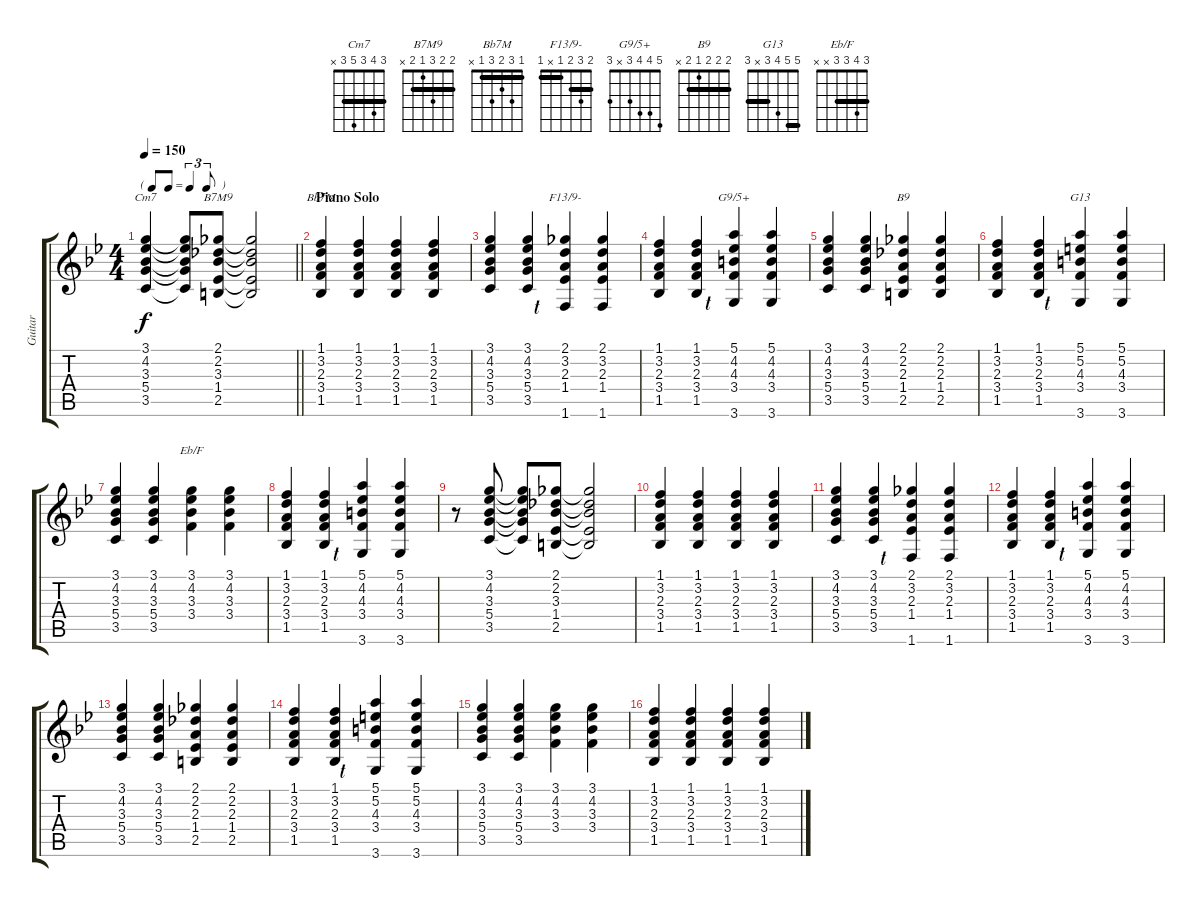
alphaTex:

\track ("Guitar" "Guitar") {instrument acousticguitarnylon}
\staff {score tabs}
\tuning (E4 B3 G3 D3 A2 E2) {hide}
\chord ("Cm7" 3 4 3 5 3 x) {barre 3}
\chord ("B7M9" 2 2 3 1 2 x) {barre 2}
\chord ("Bb7M" 1 3 2 3 1 x) {barre 1}
\chord ("F13/9-" 2 3 2 1 x 1) {barre (1 2)}
\chord ("G9/5+" 5 4 4 3 x 3)
\chord ("B9" 2 2 2 1 2 x) {barre 2}
\chord ("G13" 5 5 4 3 x 3) {barre (3 5)}
\chord ("Eb/F" 3 4 3 3 x x) {barre 3}
\ts (4 4)
\tf triplet8th
\tempo 150
\clef g2
\barLineRight lightlight
\ks bb
(3.1 4.2 3.3 5.4 3.5).4{ch "Cm7" dy f} (3.1{t} 4.2{t} 3.3{t} 5.4{t} 3.5{t}).8 (2.1 2.2 3.3 1.4 2.5).8{ch "B7M9"} (2.1{t} 2.2{t} 3.3{t} 1.4{t} 2.5{t}).2 |
\section ("" "Piano Solo")
(1.1 3.2 2.3 3.4 1.5).4{ch "Bb7M"} (1.1 3.2 2.3 3.4 1.5).4 (1.1 3.2 2.3 3.4 1.5).4 (1.1 3.2 2.3 3.4 1.5).4 |
(3.1 4.2 3.3 5.4 3.5).4 (3.1 4.2 3.3 5.4 3.5).4 (2.1 3.2 2.3 1.4 1.6{lf 1}).4{ch "F13/9-"} (2.1 3.2 2.3 1.4 1.6).4 |
(1.1 3.2 2.3 3.4 1.5).4 (1.1 3.2 2.3 3.4 1.5).4 (5.1 4.2 4.3 3.4 3.6{lf 1}).4{ch "G9/5+"} (5.1 4.2 4.3 3.4 3.6).4 |
(3.1 4.2 3.3 5.4 3.5).4 (3.1 4.2 3.3 5.4 3.5).4 (2.1 2.2 2.3 1.4 2.5).4{ch "B9"} (2.1 2.2 2.3 1.4 2.5).4 |
(1.1 3.2 2.3 3.4 1.5).4 (1.1 3.2 2.3 3.4 1.5).4 (5.1 5.2 4.3 3.4 3.6{lf 1}).4{ch "G13"} (5.1 5.2 4.3 3.4 3.6).4 |
(3.1 4.2 3.3 5.4 3.5).4 (3.1 4.2 3.3 5.4 3.5).4 (3.1 4.2 3.3 3.4).4{ch "Eb/F"} (3.1 4.2 3.3 3.4).4 |
(1.1 3.2 2.3 3.4 1.5).4 (1.1 3.2 2.3 3.4 1.5).4 (5.1 4.2 4.3 3.4 3.6{lf 1}).4 (5.1 4.2 4.3 3.4 3.6).4 |
r.8 (3.1 4.2 3.3 5.4 3.5).8 (3.1{t} 4.2{t} 3.3{t} 5.4{t} 3.5{t}).8 (2.1 2.2 3.3 1.4 2.5).8 (2.1{t} 2.2{t} 3.3{t} 1.4{t} 2.5{t}).2 |
(1.1 3.2 2.3 3.4 1.5).4 (1.1 3.2 2.3 3.4 1.5).4 (1.1 3.2 2.3 3.4 1.5).4 (1.1 3.2 2.3 3.4 1.5).4 |
(3.1 4.2 3.3 5.4 3.5).4 (3.1 4.2 3.3 5.4 3.5).4 (2.1 3.2 2.3 1.4 1.6{lf 1}).4 (2.1 3.2 2.3 1.4 1.6).4 |
(1.1 3.2 2.3 3.4 1.5).4 (1.1 3.2 2.3 3.4 1.5).4 (5.1 4.2 4.3 3.4 3.6{lf 1}).4 (5.1 4.2 4.3 3.4 3.6).4 |
(3.1 4.2 3.3 5.4 3.5).4 (3.1 4.2 3.3 5.4 3.5).4 (2.1 2.2 2.3 1.4 2.5).4 (2.1 2.2 2.3 1.4 2.5).4 |
(1.1 3.2 2.3 3.4 1.5).4 (1.1 3.2 2.3 3.4 1.5).4 (5.1 5.2 4.3 3.4 3.6{lf 1}).4 (5.1 5.2 4.3 3.4 3.6).4 |
(3.1 4.2 3.3 5.4 3.5).4 (3.1 4.2 3.3 5.4 3.5).4 (3.1 4.2 3.3 3.4).4 (3.1 4.2 3.3 3.4).4 |
(1.1 3.2 2.3 3.4 1.5).4 (1.1 3.2 2.3 3.4 1.5).4 (1.1 3.2 2.3 3.4 1.5).4 (1.1 3.2 2.3 3.4 1.5).4
